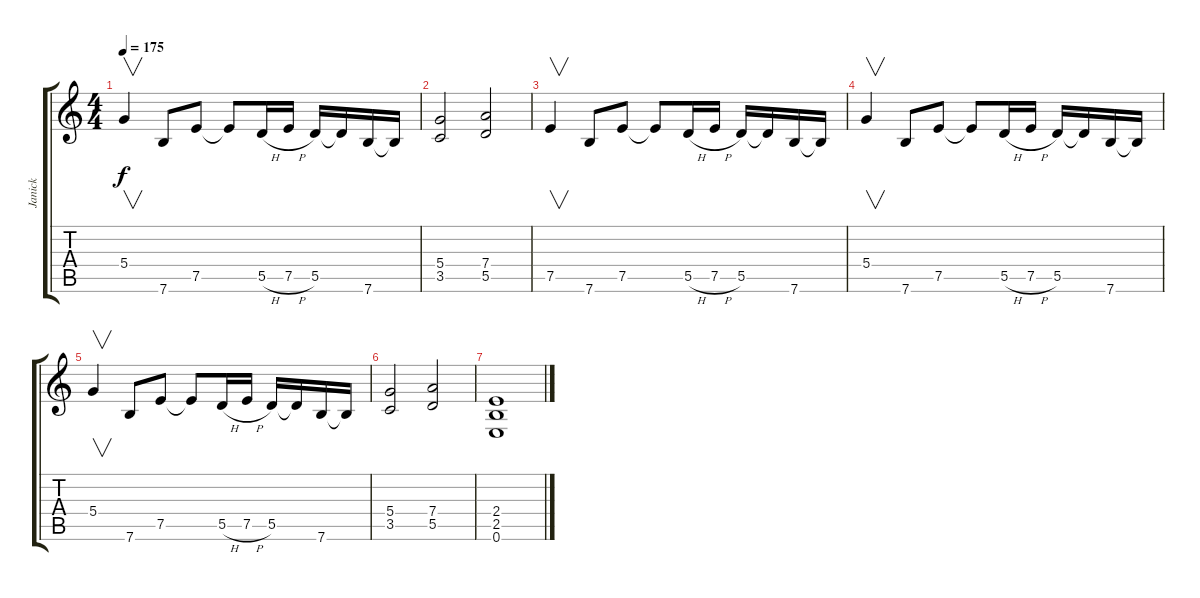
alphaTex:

\track ("Janick" "Janick") {instrument distortionguitar}
\staff {score tabs}
\tuning (E4 B3 G3 D3 A2 E2) {hide}
\ts (4 4)
\tempo 175
\clef g2
\ks c
5.4.4{v dy f} 7.6.8 7.5.8 7.5{t}.8 5.5{h}.16 7.5{h}.16 5.5.16 5.5{t}.16 7.6.16 7.6{t}.16 |
(5.4 3.5).2 (7.4 5.5).2 |
7.5.4{v} 7.6.8 7.5.8 7.5{t}.8 5.5{h}.16 7.5{h}.16 5.5.16 5.5{t}.16 7.6.16 7.6{t}.16 |
5.4.4{v} 7.6.8 7.5.8 7.5{t}.8 5.5{h}.16 7.5{h}.16 5.5.16 5.5{t}.16 7.6.16 7.6{t}.16 |
5.4.4{v} 7.6.8 7.5.8 7.5{t}.8 5.5{h}.16 7.5{h}.16 5.5.16 5.5{t}.16 7.6.16 7.6{t}.16 |
(5.4 3.5).2 (7.4 5.5).2 |
(2.4 2.5 0.6).1
